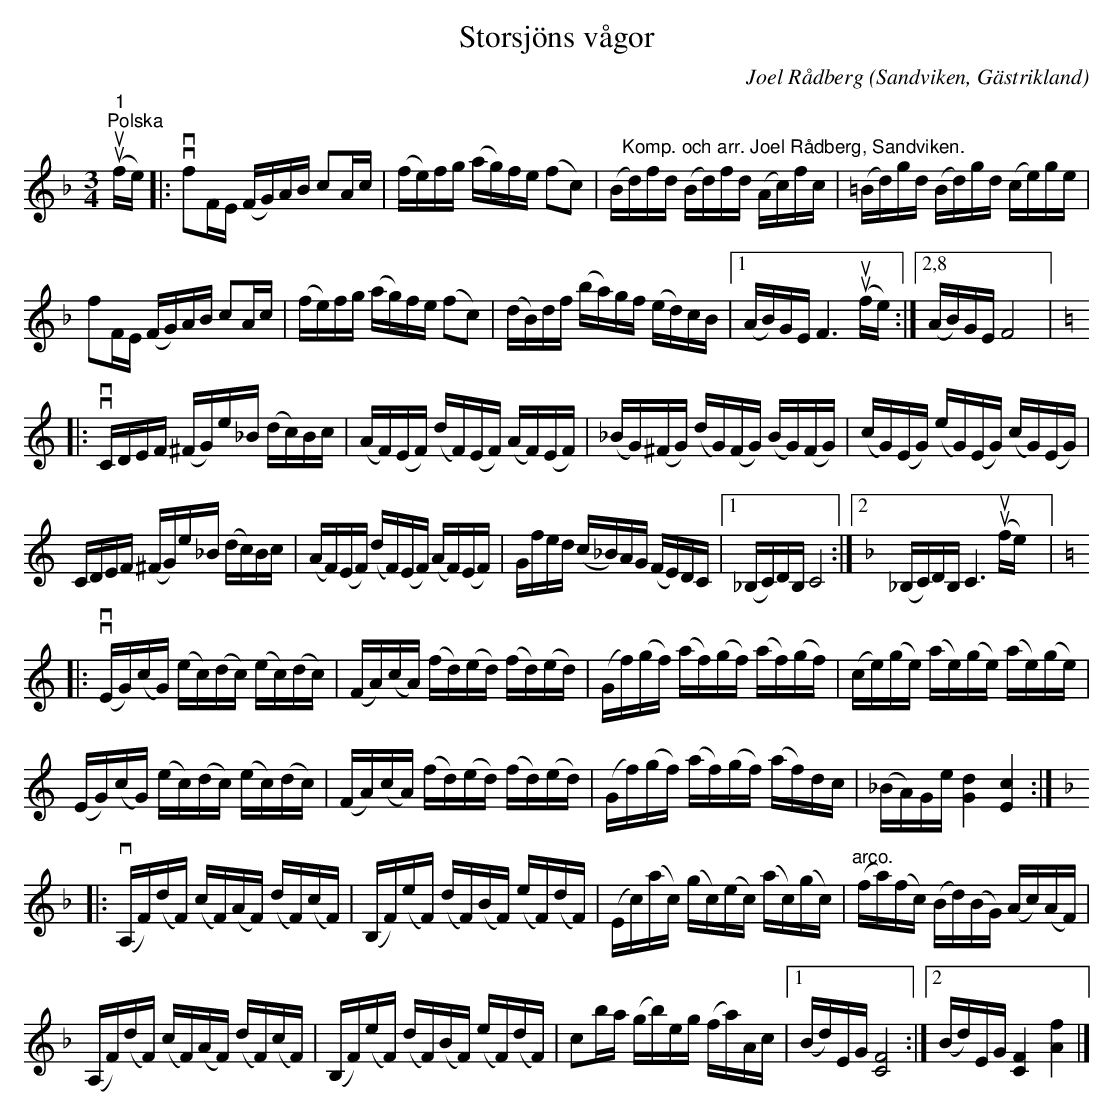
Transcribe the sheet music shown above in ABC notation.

X:1
T:Storsjöns vågor
C:Joel Rådberg
O:Sandviken, Gästrikland
L:1/16
M:3/4
K:F
V:1
"^1""^Polska"uu (fe) |:vv f2FE (FG)AB c2Ac | (fe)fg (ag)fe (f2c2) | (B"^Komp. och arr. Joel Rådberg, Sandviken."d)fd (Bd)fd (Ac)fc | (=Bd)gd (Bd)gd (ce)ge |
f2FE (FG)AB c2Ac | (fe)fg (ag)fe (f2c2) | (dB)df (ba)gf (ed)cB |1 (AB)GE F6uu (fe) :|2,8 (AB)GE F8 |:
[K:C]vv CDEF (^FG)e_B (dc)Bc | (AF)(EF) (dF)(EF) (AF)(EF) |(_BG)(^FG) (dG)(FG) (BG)(FG) | (cG)(EG) (eG)(EG) (cG)(EG) |
CDEF (^FG)e_B (dc)Bc | (AF)(EF) (dF)(EF) (AF)(EF) | Gfed (c_B)AG (FE)DC |1 (_B,C)DB, C8 :|2 [K:F] (_B,C)DB, C6uu (fe) |:
[K:C]vv (EG)(cG) (ec)(dc) (ec)(dc) | (FA)(cA) (fd)(ed) (fd)(ed) | (Gf)(gf) (af)(gf) (af)(gf) | (ce)(ge) (ae)(ge) (ae)(ge) |
(EG)(cG) (ec)(dc) (ec)(dc) | (FA)(cA) (fd)(ed) (fd)(ed) | (Gf)(gf) (af)(gf) (af)dc | (_BA)Ge [Gd]4 [Ec]4 ::
[K:F]v (A,F)(dF) (cF)(AF) (dF)(cF) | (B,F)(eF) (dF)(BF) (eF)(dF) | (Ec)(ac) (gc)(ec) (ac)(gc) |"^arco." (fa)(fc) (Bd)(BG) (Ac)(AF) |
(A,F)(dF) (cF)(AF) (dF)(cF) | (B,F)(eF) (dF)(BF) (eF)(dF) | c2ba (gb)eg (fa)Ac |1 (Bd)EG [CF]8 :|2 (Bd)EG [CF]4 [Af]4 |]
